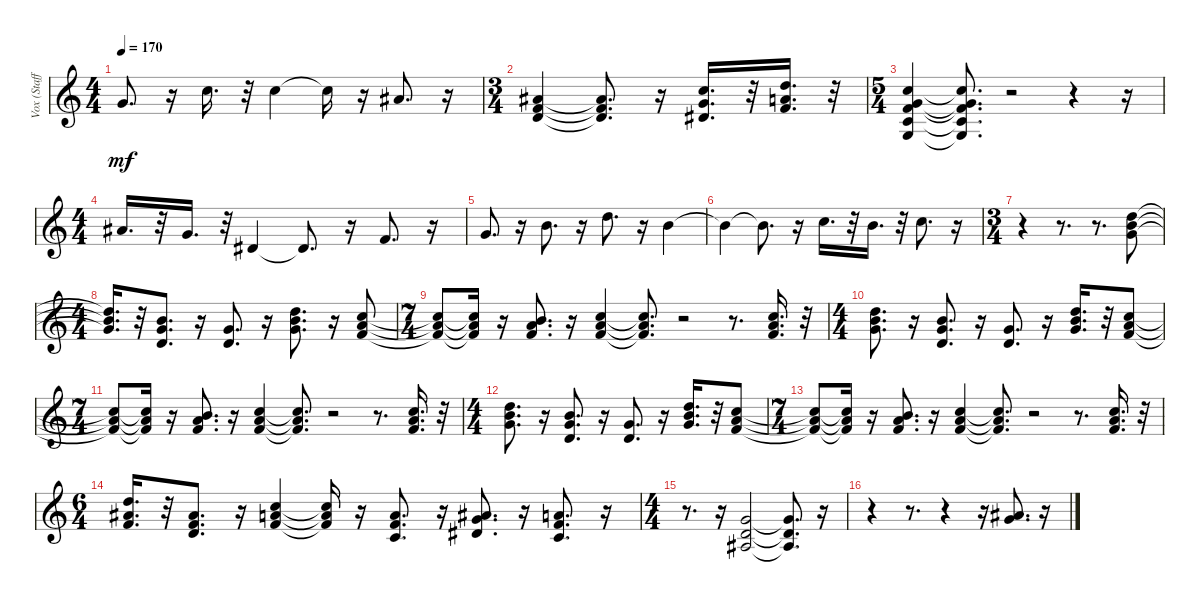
\track ("Vox (Staff 1)" "Vox (Staff") {instrument celesta}
\staff {score}
\tuning (E4 B3 G3 D3 A2 E2 B1) {hide}
\ts (4 4)
\tempo 170
\clef g2
\ks c
3.1.8{d dy mf} r.16 8.1.16{d} r.32 8.1.4 8.1{t}.16 r.16 6.1.8{d} r.16 |
\ts (3 4)
(1.1 3.2 15.3).4 (1.1{t} 3.2{t} 15.3{t}).8{d} r.16 (3.1 4.2 17.3).16{d} r.32 (1.1 10.2 19.3).16{d} r.32 |
\ts (5 4)
(1.1 1.2 0.3 17.4 27.5).4 (1.1{t} 1.2{t} 0.3{t} 17.4{t} 27.5{t}).8{d} r.2 r.4 r.16 |
\ts (4 4)
6.1.16{d} r.32 3.1.16{d} r.32 4.2.4 4.2{t}.8{d} r.16 1.1.8{d} r.16 |
3.1.8{d} r.16 7.1.8{d} r.16 10.1.8{d} r.16 7.1.4 |
7.1{t}.4 7.1{t}.8{d} r.16 8.1.16{d} r.32 7.1.16{d} r.32 8.1.8{d} r.16 |
\ts (3 4)
r.4 r.8{d} r.8{d} (3.1 12.2 19.3).8 |
\ts (4 4)
(3.1{t} 12.2{t} 19.3{t}).16{d} r.32 (3.1 3.2 16.3).8{d} r.16 (3.1 3.2).8{d} r.16 (3.1 12.2 19.3).8{d} r.16 (1.1 10.2 17.3).8 |
\ts (7 4)
(1.1{t} 10.2{t} 17.3{t}).8 (1.1{t} 10.2{t} 17.3{t}).16 r.16 (1.1 10.2 16.3).8{d} r.16 (1.1 10.2 17.3).4 (1.1{t} 10.2{t} 17.3{t}).8{d} r.2 r.8{d} (1.1 10.2 17.3).16{d} r.32 |
\ts (4 4)
(3.1 12.2 19.3).8{d} r.16 (3.1 3.2 16.3).8{d} r.16 (3.1 3.2).8{d} r.16 (3.1 12.2 19.3).16{d} r.32 (1.1 10.2 17.3).8 |
\ts (7 4)
(1.1{t} 10.2{t} 17.3{t}).8 (1.1{t} 10.2{t} 17.3{t}).16 r.16 (1.1 10.2 16.3).8{d} r.16 (1.1 10.2 17.3).4 (1.1{t} 10.2{t} 17.3{t}).8{d} r.2 r.8{d} (1.1 10.2 17.3).16{d} r.32 |
\ts (4 4)
(3.1 12.2 19.3).8{d} r.16 (3.1 3.2 16.3).8{d} r.16 (3.1 3.2).8{d} r.16 (3.1 12.2 19.3).16{d} r.32 (1.1 10.2 17.3).8 |
\ts (7 4)
(1.1{t} 10.2{t} 17.3{t}).8 (1.1{t} 10.2{t} 17.3{t}).16 r.16 (1.1 10.2 16.3).8{d} r.16 (1.1 10.2 17.3).4 (1.1{t} 10.2{t} 17.3{t}).8{d} r.2 r.8{d} (1.1 10.2 17.3).16{d} r.32 |
\ts (6 4)
(1.1 11.2 19.3).16{d} r.32 (1.1 3.2 15.3).8{d} r.16 (1.1 10.2 17.3).4 (1.1{t} 10.2{t} 17.3{t}).16 r.16 (1.1 1.2 14.3).8{d} r.16 (3.1 4.2 15.3).8{d} r.16 (1.1 1.2 14.3).8{d} r.16 |
\ts (4 4)
r.8{d} r.16 (3.1 3.2 3.3).2 (3.1{t} 3.2{t} 3.3{t}).8{d} r.16 |
r.4 r.8{d} r.4 r.16 (3.1 11.2).8{d} r.16
